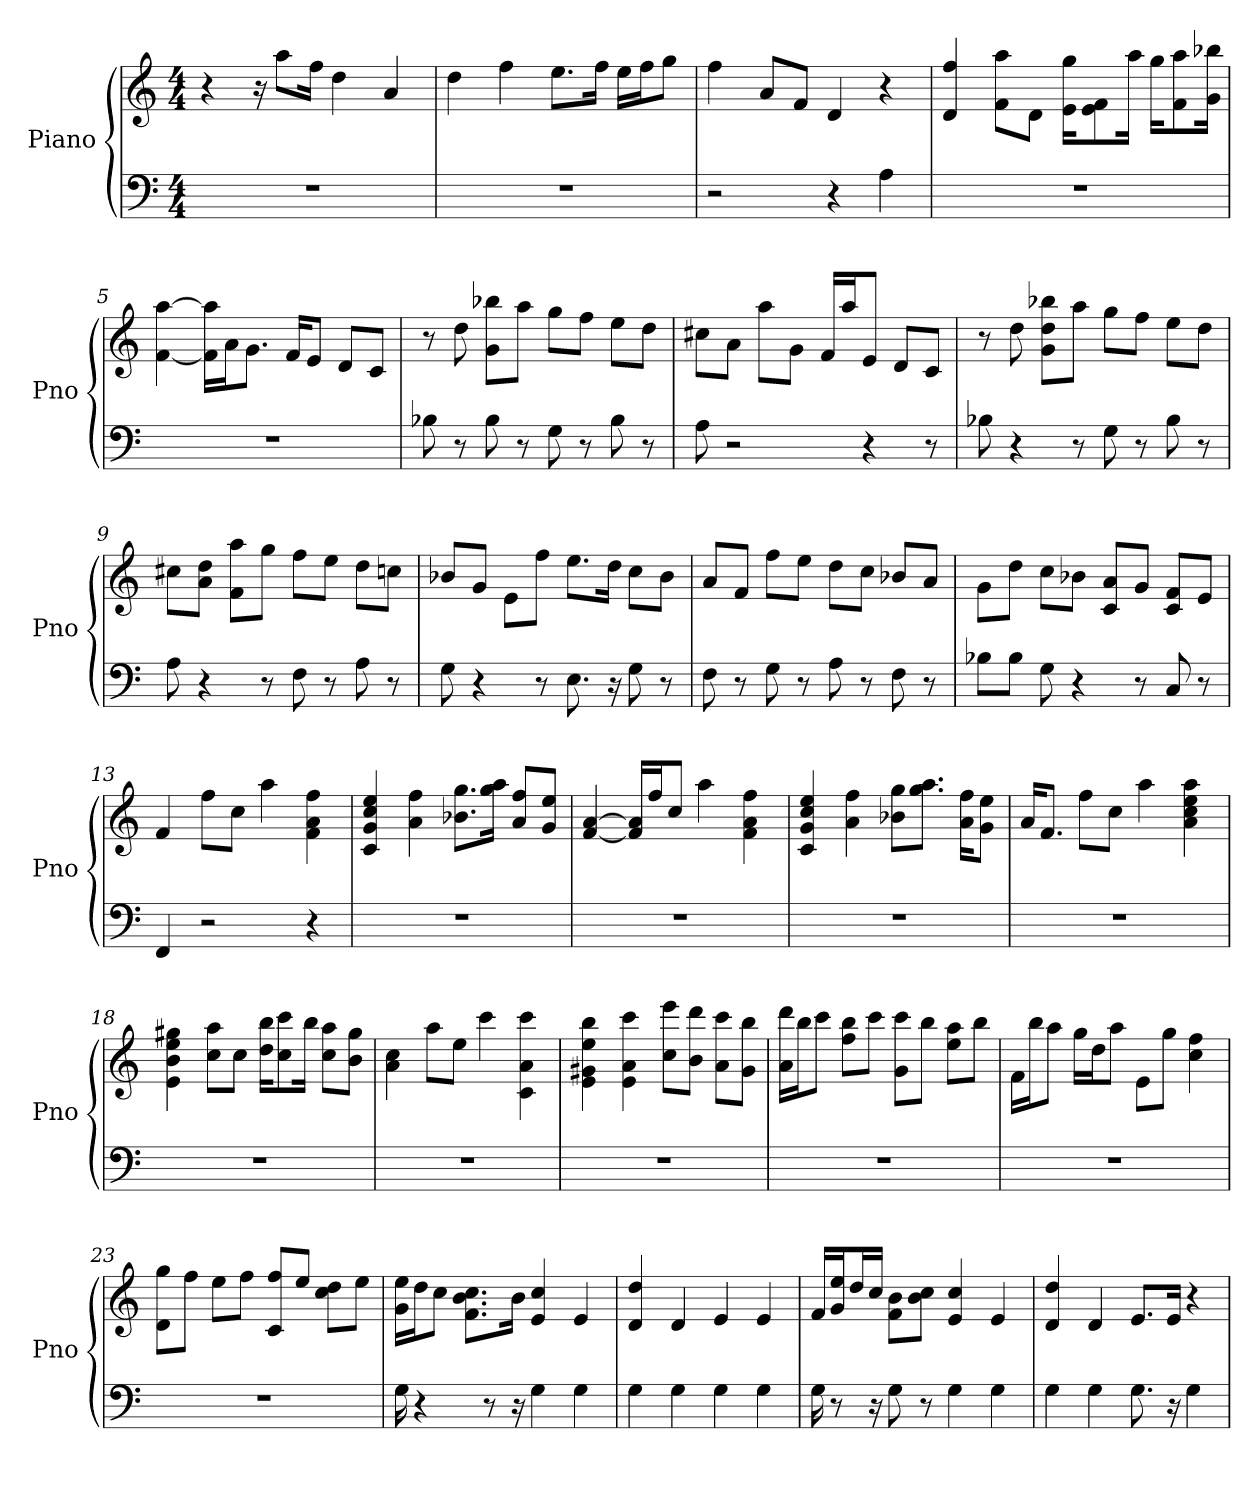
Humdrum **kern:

**kern	**kern
*part1	*part1
*staff2	*staff1
*I"Piano	*
*I'Pno	*
*clefF4	*clefG2
*k[]	*k[]
*C:	*C:
*M4/4	*M4/4
*MM194	*MM194
=1	=1
1r	4r
.	16r
.	8aa\L
.	16ff\Jk
.	4dd
.	4a
=2	=2
1r	4dd
.	4ff
.	8.ee\L
.	16ff\Jk
.	16ee\LL
.	16ff\J
.	8gg\J
=3	=3
2r	4ff
.	8a/L
.	8f/J
4r	4d
4A	4r
=4	=4
1r	4d 4ff
.	8aa\ 8f\L
.	8d\J
.	16e\ 16gg\KL
.	8f\ 8e\
.	16aa\Jk
.	16gg\KL
.	8aa\ 8f\
.	16bb-\ 16g\Jk
=5	=5
1r	[4aa [4f
.	16aa]\ 16f]\LL
.	16a\J
.	8.g\J
.	16f/KL
.	8e/J
.	8d/L
.	8c/J
=6	=6
8B-	8r
8r	8dd
8B-	8bb-\ 8g\L
8r	8aa\J
8G	8gg\L
8r	8ff\J
8B-	8ee\L
8r	8dd\J
=7	=7
8A	8cc#\L
2r	8a\J
.	8aa\L
.	8g\J
.	16f/LL
.	16aa/J
4r	8e/J
.	8d/L
8r	8c/J
=8	=8
8B-	8r
4r	8dd
.	8bb-\ 8g\ 8dd\L
8r	8aa\J
8G	8gg\L
8r	8ff\J
8B-	8ee\L
8r	8dd\J
=9	=9
8A	8cc#\L
4r	8dd\ 8a\J
.	8aa\ 8f\L
8r	8gg\J
8F	8ff\L
8r	8ee\J
8A	8dd\L
8r	8cc\J
=10	=10
8G	8b-/L
4r	8g/J
.	8e\L
8r	8ff\J
8.E	8.ee\L
16r	16dd\Jk
8G	8cc\L
8r	8b-\J
=11	=11
8F	8a/L
8r	8f/J
8G	8ff\L
8r	8ee\J
8A	8dd\L
8r	8cc\J
8F	8b-/L
8r	8a/J
=12	=12
8B-\L	8g\L
8B-\J	8dd\J
8G	8cc\L
4r	8b-\J
.	8c/ 8a/L
8r	8g/J
8C	8c/ 8f/L
8r	8e/J
=13	=13
4FF	4f
2r	8ff\L
.	8cc\J
.	4aa
4r	4ff 4a 4f
=14	=14
1r	4g 4c 4ee 4cc
.	4ff 4a
.	8.b-\ 8.gg\L
.	16aa\ 16gg\Jk
.	8a/ 8ff/L
.	8ee/ 8g/J
=15	=15
1r	[4f [4a
.	16f]/ 16a]/LL
.	16ff/J
.	8cc/J
.	4aa
.	4ff 4f 4a
=16	=16
1r	4c 4g 4cc 4ee
.	4ff 4a
.	8gg\ 8b-\L
.	8.aa\ 8.gg\J
.	16ff\ 16a\KL
.	8ee\ 8g\J
=17	=17
1r	16a/KL
.	8.f/J
.	8ff\L
.	8cc\J
.	4aa
.	4ee 4cc 4a 4aa
=18	=18
1r	4ee 4e 4b 4gg#
.	8cc\ 8aa\L
.	8cc\J
.	16dd\ 16bb\KL
.	8cc\ 8ccc\
.	16bb\Jk
.	8aa\ 8cc\L
.	8gg#\ 8b\J
=19	=19
1r	4a 4cc
.	8aa\L
.	8ee\J
.	4ccc
.	4ccc 4c 4a
=20	=20
1r	4g# 4e 4ee 4bb
.	4a 4e 4ccc
.	8eee\ 8cc\L
.	8b\ 8ddd\J
.	8a\ 8ccc\L
.	8g#\ 8bb\J
=21	=21
1r	16a\ 16ddd\LL
.	16bb\J
.	8ccc\J
.	8ff\ 8bb\L
.	8ccc\J
.	8g\ 8ccc\L
.	8bb\J
.	8ee\ 8aa\L
.	8bb\J
=22	=22
1r	16f\LL
.	16bb\J
.	8aa\J
.	16gg\LL
.	16dd\J
.	8aa\J
.	8e\L
.	8gg\J
.	4cc 4ff
=23	=23
1r	8gg\ 8d\L
.	8ff\J
.	8ee\L
.	8ff\J
.	8c/ 8ff/L
.	8ee/J
.	8dd\ 8cc\L
.	8ee\J
=24	=24
16G	16ee\ 16g\LL
4r	16dd\J
.	8cc\J
.	8.b\ 8.cc\ 8.f\L
8r	.
16r	16b\Jk
4G	4e 4cc
4G	4e
=25	=25
4G	4dd 4d
4G	4d
4G	4e
4G	4e
=26	=26
16G	16f/LL
8r	16ee/ 16g/J
.	16dd/L
16r	16cc/JJ
8G	8b\ 8f\L
8r	8b\ 8cc\J
4G	4cc 4e
4G	4e
=27	=27
4G	4d 4dd
4G	4d
8.G	8.e/L
16r	16e/Jk
4G	4r
=	=
*-	*-
